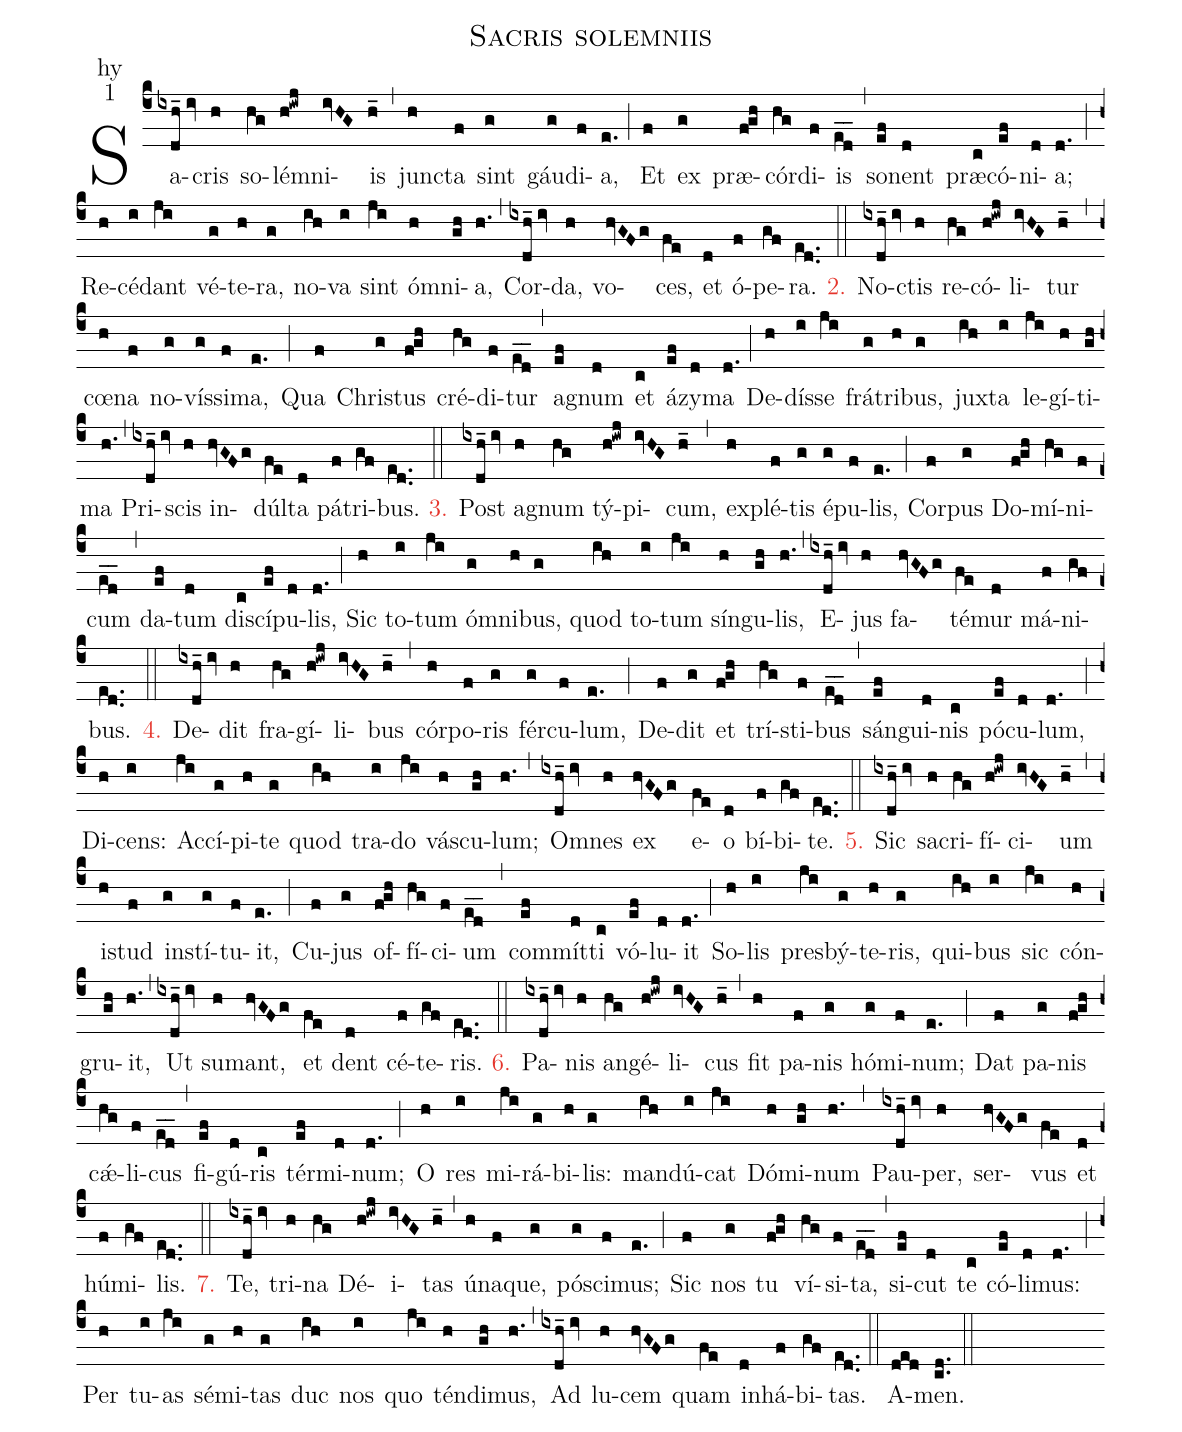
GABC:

name:Sacris solemniis;
office-part:hy;
mode:1;
%%
(c4) Sa(ixdh_//iv)cris(h) so(hg)lém(h!iwj)ni(ivHG)is(h_) (,) jun(h)cta(f) sint(g) gáu(g)di(f)a,(e.) (;)
Et(f) ex(g) præ(f!gh)cór(hg)di(f)is(ed__) (,) so(ef)nent(d) præ(c)có(ef)ni(d)a;(d.) (;)
Re(h)cé(i)dant(ji) vé(g)te(h)ra,(g) no(ih)va(i) sint(ji) óm(h)ni(gh)a,(h.) (,)
Cor(ixdh_//iv)da,(h) vo(hvGFg)ces,(fe) et(d) ó(f)pe(gf)ra.(ed..) (::)

<c>2.</c> No(ixdh_//iv)ctis(h) re(hg)có(h!iwj)li(ivHG)tur(h_) (,) cœ(h)na(f) no(g)vís(g)si(f)ma,(e.) (;)
Qua(f) Chri(g)stus(f!gh) cré(hg)di(f)tur(ed__) (,) a(ef)gnum(d) et(c) á(ef)zy(d)ma(d.) (;)
De(h)dís(i)se(ji) frá(g)tri(h)bus,(g) jux(ih)ta(i) le(ji)gí(h)ti(gh)ma(h.) (,)
Pri(ixdh_//iv)scis(h) in(hvGFg)dúl(fe)ta(d) pá(f)tri(gf)bus.(ed..) (::)

<c>3.</c> Post(ixdh_//iv) a(h)gnum(hg) tý(h!iwj)pi(ivHG)cum,(h_) (,) ex(h)plé(f)tis(g) é(g)pu(f)lis,(e.) (;)
Cor(f)pus(g) Do(f!gh)mí(hg)ni(f)cum(ed__) (,) da(ef)tum(d) di(c)scí(ef)pu(d)lis,(d.) (;)
Sic(h) to(i)tum(ji) óm(g)ni(h)bus,(g) quod(ih) to(i)tum(ji) sín(h)gu(gh)lis,(h.) (,)
E(ixdh_//iv)jus(h) fa(hvGFg)té(fe)mur(d) má(f)ni(gf)bus.(ed..) (::)

<c>4.</c> De(ixdh_//iv)dit(h) fra(hg)gí(h!iwj)li(ivHG)bus(h_) (,) cór(h)po(f)ris(g) fér(g)cu(f)lum,(e.) (;)
De(f)dit(g) et(f!gh) trí(hg)sti(f)bus(ed__) (,) sán(ef)gui(d)nis(c) pó(ef)cu(d)lum,(d.) (;)
Di(h)cens:(i) Ac(ji)cí(g)pi(h)te(g) quod(ih) tra(i)do(ji) vá(h)scu(gh)lum;(h.) (,)
Om(ixdh_//iv)nes(h) ex(hvGFg) e(fe)o(d) bí(f)bi(gf)te.(ed..) (::)

<c>5.</c> Sic(ixdh_//iv) sa(h)cri(hg)fí(h!iwj)ci(ivHG)um(h_) (,) i(h)stud(f) in(g)stí(g)tu(f)it,(e.) (;)
Cu(f)jus(g) of(f!gh)fí(hg)ci(f)um(ed__) (,) com(ef)mít(d)ti(c) vó(ef)lu(d)it(d.) (;)
So(h)lis(i) pres(ji)bý(g)te(h)ris,(g) qui(ih)bus(i) sic(ji) cón(h)gru(gh)it,(h.) (,)
Ut(ixdh_//iv) su(h)mant,(hvGFg) et(fe) dent(d) cé(f)te(gf)ris.(ed..) (::)

<c>6.</c> Pa(ixdh_//iv)nis(h) an(hg)gé(h!iwj)li(ivHG)cus(h_) (,) fit(h) pa(f)nis(g) hó(g)mi(f)num;(e.) (;)
Dat(f) pa(g)nis(f!gh) cǽ(hg)li(f)cus(ed__) (,) fi(ef)gú(d)ris(c) tér(ef)mi(d)num;(d.) (;)
O(h) res(i) mi(ji)rá(g)bi(h)lis:(g) man(ih)dú(i)cat(ji) Dó(h)mi(gh)num(h.) (,)
Pau(ixdh_//iv)per,(h) ser(hvGFg)vus(fe) et(d) hú(f)mi(gf)lis.(ed..) (::)

<c>7.</c> Te,(ixdh_//iv) tri(h)na(hg) Dé(h!iwj)i(ivHG)tas(h_) (,) ú(h)na(f)que,(g) pó(g)sci(f)mus;(e.) (;)
Sic(f) nos(g) tu(f!gh) ví(hg)si(f)ta,(ed__) (,) si(ef)cut(d) te(c) có(ef)li(d)mus:(d.) (;)
Per(h) tu(i)as(ji) sé(g)mi(h)tas(g) duc(ih) nos(i) quo(ji) tén(h)di(gh)mus,(h.) (,)
Ad(ixdh_//iv) lu(h)cem(hvGFg) quam(fe) in(d)há(f)bi(gf)tas.(ed..) (::)

A(ded)men.(cd..) (::)
